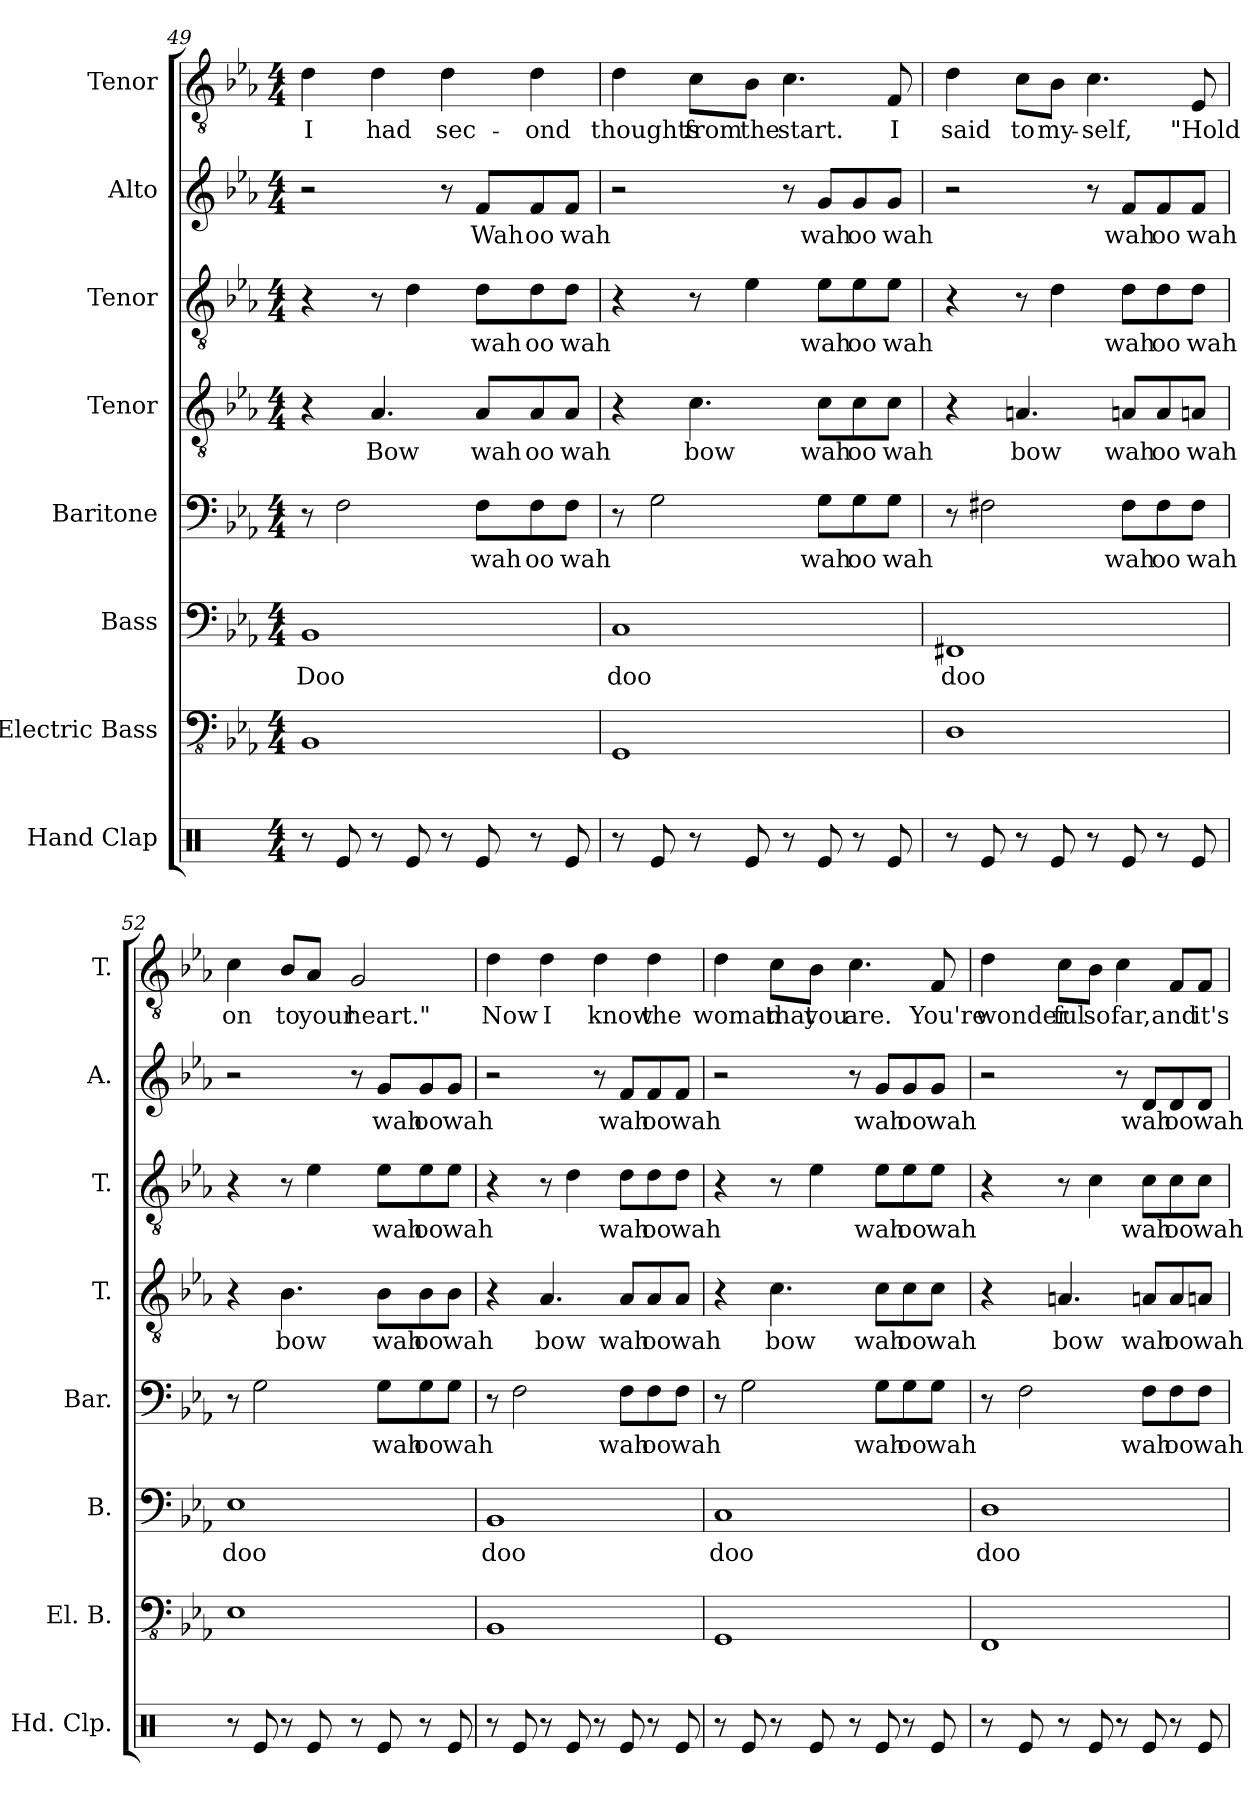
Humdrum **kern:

**kern	**kern	**kern	**text	**kern	**text	**kern	**text	**kern	**text	**kern	**text	**kern	**text
*part8	*part7	*part6	*part6	*part5	*part5	*part4	*part4	*part3	*part3	*part2	*part2	*part1	*part1
*staff8	*staff7	*staff6	*staff6	*staff5	*staff5	*staff4	*staff4	*staff3	*staff3	*staff2	*staff2	*staff1	*staff1
*I"Hand Clap	*I"Electric Bass	*I"Bass	*	*I"Baritone	*	*I"Tenor	*	*I"Tenor	*	*I"Alto	*	*I"Tenor	*
*I'Hd. Clp.	*I'El. B.	*I'B.	*	*I'Bar.	*	*I'T.	*	*I'T.	*	*I'A.	*	*I'T.	*
!!LO:PB:g=z
*clefX	*clefFv4	*clefF4	*	*clefF4	*	*clefGv2	*	*clefGv2	*	*clefG2	*	*clefGv2	*
*k[]	*k[b-e-a-]	*k[b-e-a-]	*	*k[b-e-a-]	*	*k[b-e-a-]	*	*k[b-e-a-]	*	*k[b-e-a-]	*	*k[b-e-a-]	*
*M4/4	*M4/4	*M4/4	*	*M4/4	*	*M4/4	*	*M4/4	*	*M4/4	*	*M4/4	*
=49	=49	=49	=49	=49	=49	=49	=49	=49	=49	=49	=49	=49	=49
8r	1BBB-	1BB-	Doo	8r	.	4r	.	4r	.	2r	.	4d\	I
8Re/	.	.	.	2F\	.	.	.	.	.	.	.	.	.
8r	.	.	.	.	.	4.A-/	Bow	8r	.	.	.	4d\	had
8Re/	.	.	.	.	.	.	.	4d\	.	.	.	.	.
8r	.	.	.	.	.	.	.	.	.	8r	.	4d\	sec-
8Re/	.	.	.	8F\L	wah	8A-/L	wah	8d\L	wah	8f/L	Wah	.	.
8r	.	.	.	8F\	oo	8A-/	oo	8d\	oo	8f/	oo	4d\	-ond
8Re/	.	.	.	8F\J	wah	8A-/J	wah	8d\J	wah	8f/J	wah	.	.
=50	=50	=50	=50	=50	=50	=50	=50	=50	=50	=50	=50	=50	=50
8r	1GGG	1C	doo	8r	.	4r	.	4r	.	2r	.	4d\	thoughts
8Re/	.	.	.	2G\	.	.	.	.	.	.	.	.	.
8r	.	.	.	.	.	4.c\	bow	8r	.	.	.	8c\L	from
8Re/	.	.	.	.	.	.	.	4e-\	.	.	.	8B-\J	the
8r	.	.	.	.	.	.	.	.	.	8r	.	4.c\	start.
8Re/	.	.	.	8G\L	wah	8c\L	wah	8e-\L	wah	8g/L	wah	.	.
8r	.	.	.	8G\	oo	8c\	oo	8e-\	oo	8g/	oo	.	.
8Re/	.	.	.	8G\J	wah	8c\J	wah	8e-\J	wah	8g/J	wah	8F/	I
!!LO:PB:g=z
=51	=51	=51	=51	=51	=51	=51	=51	=51	=51	=51	=51	=51	=51
8r	1DD	1FF#X	doo	8r	.	4r	.	4r	.	2r	.	4d\	said
8Re/	.	.	.	2F#X\	.	.	.	.	.	.	.	.	.
8r	.	.	.	.	.	4.An/	bow	8r	.	.	.	8c\L	to
8Re/	.	.	.	.	.	.	.	4d\	.	.	.	8B-\J	my-
8r	.	.	.	.	.	.	.	.	.	8r	.	4.c\	-self,
8Re/	.	.	.	8F#\L	wah	8An/L	wah	8d\L	wah	8f/L	wah	.	.
8r	.	.	.	8F#\	oo	8A/	oo	8d\	oo	8f/	oo	.	.
8Re/	.	.	.	8F#\J	wah	8An/J	wah	8d\J	wah	8f/J	wah	8E-/	"Hold
=52	=52	=52	=52	=52	=52	=52	=52	=52	=52	=52	=52	=52	=52
8r	1EE-	1E-	doo	8r	.	4r	.	4r	.	2r	.	4c\	on
8Re/	.	.	.	2G\	.	.	.	.	.	.	.	.	.
8r	.	.	.	.	.	4.B-\	bow	8r	.	.	.	8B-/L	to
8Re/	.	.	.	.	.	.	.	4e-\	.	.	.	8A-/J	your
8r	.	.	.	.	.	.	.	.	.	8r	.	2G/	heart."
8Re/	.	.	.	8G\L	wah	8B-\L	wah	8e-\L	wah	8g/L	wah	.	.
8r	.	.	.	8G\	oo	8B-\	oo	8e-\	oo	8g/	oo	.	.
8Re/	.	.	.	8G\J	wah	8B-\J	wah	8e-\J	wah	8g/J	wah	.	.
=53	=53	=53	=53	=53	=53	=53	=53	=53	=53	=53	=53	=53	=53
8r	1BBB-	1BB-	doo	8r	.	4r	.	4r	.	2r	.	4d\	Now
8Re/	.	.	.	2F\	.	.	.	.	.	.	.	.	.
8r	.	.	.	.	.	4.A-/	bow	8r	.	.	.	4d\	I
8Re/	.	.	.	.	.	.	.	4d\	.	.	.	.	.
8r	.	.	.	.	.	.	.	.	.	8r	.	4d\	know
8Re/	.	.	.	8F\L	wah	8A-/L	wah	8d\L	wah	8f/L	wah	.	.
8r	.	.	.	8F\	oo	8A-/	oo	8d\	oo	8f/	oo	4d\	the
8Re/	.	.	.	8F\J	wah	8A-/J	wah	8d\J	wah	8f/J	wah	.	.
!!LO:PB:g=z
=54	=54	=54	=54	=54	=54	=54	=54	=54	=54	=54	=54	=54	=54
8r	1GGG	1C	doo	8r	.	4r	.	4r	.	2r	.	4d\	woman
8Re/	.	.	.	2G\	.	.	.	.	.	.	.	.	.
8r	.	.	.	.	.	4.c\	bow	8r	.	.	.	8c\L	that
8Re/	.	.	.	.	.	.	.	4e-\	.	.	.	8B-\J	you
8r	.	.	.	.	.	.	.	.	.	8r	.	4.c\	are.
8Re/	.	.	.	8G\L	wah	8c\L	wah	8e-\L	wah	8g/L	wah	.	.
8r	.	.	.	8G\	oo	8c\	oo	8e-\	oo	8g/	oo	.	.
8Re/	.	.	.	8G\J	wah	8c\J	wah	8e-\J	wah	8g/J	wah	8F/	You're
=55	=55	=55	=55	=55	=55	=55	=55	=55	=55	=55	=55	=55	=55
8r	1FFF	1D	doo	8r	.	4r	.	4r	.	2r	.	4d\	wonder-
8Re/	.	.	.	2F\	.	.	.	.	.	.	.	.	.
8r	.	.	.	.	.	4.An/	bow	8r	.	.	.	8c\L	-ful
8Re/	.	.	.	.	.	.	.	4c\	.	.	.	8B-\J	so
8r	.	.	.	.	.	.	.	.	.	8r	.	4c\	far,
8Re/	.	.	.	8F\L	wah	8An/L	wah	8c\L	wah	8d/L	wah	.	.
8r	.	.	.	8F\	oo	8A/	oo	8c\	oo	8d/	oo	8F/L	and
8Re/	.	.	.	8F\J	wah	8An/J	wah	8c\J	wah	8d/J	wah	8F/J	it's
=	=	=	=	=	=	=	=	=	=	=	=	=	=
*-	*-	*-	*-	*-	*-	*-	*-	*-	*-	*-	*-	*-	*-
